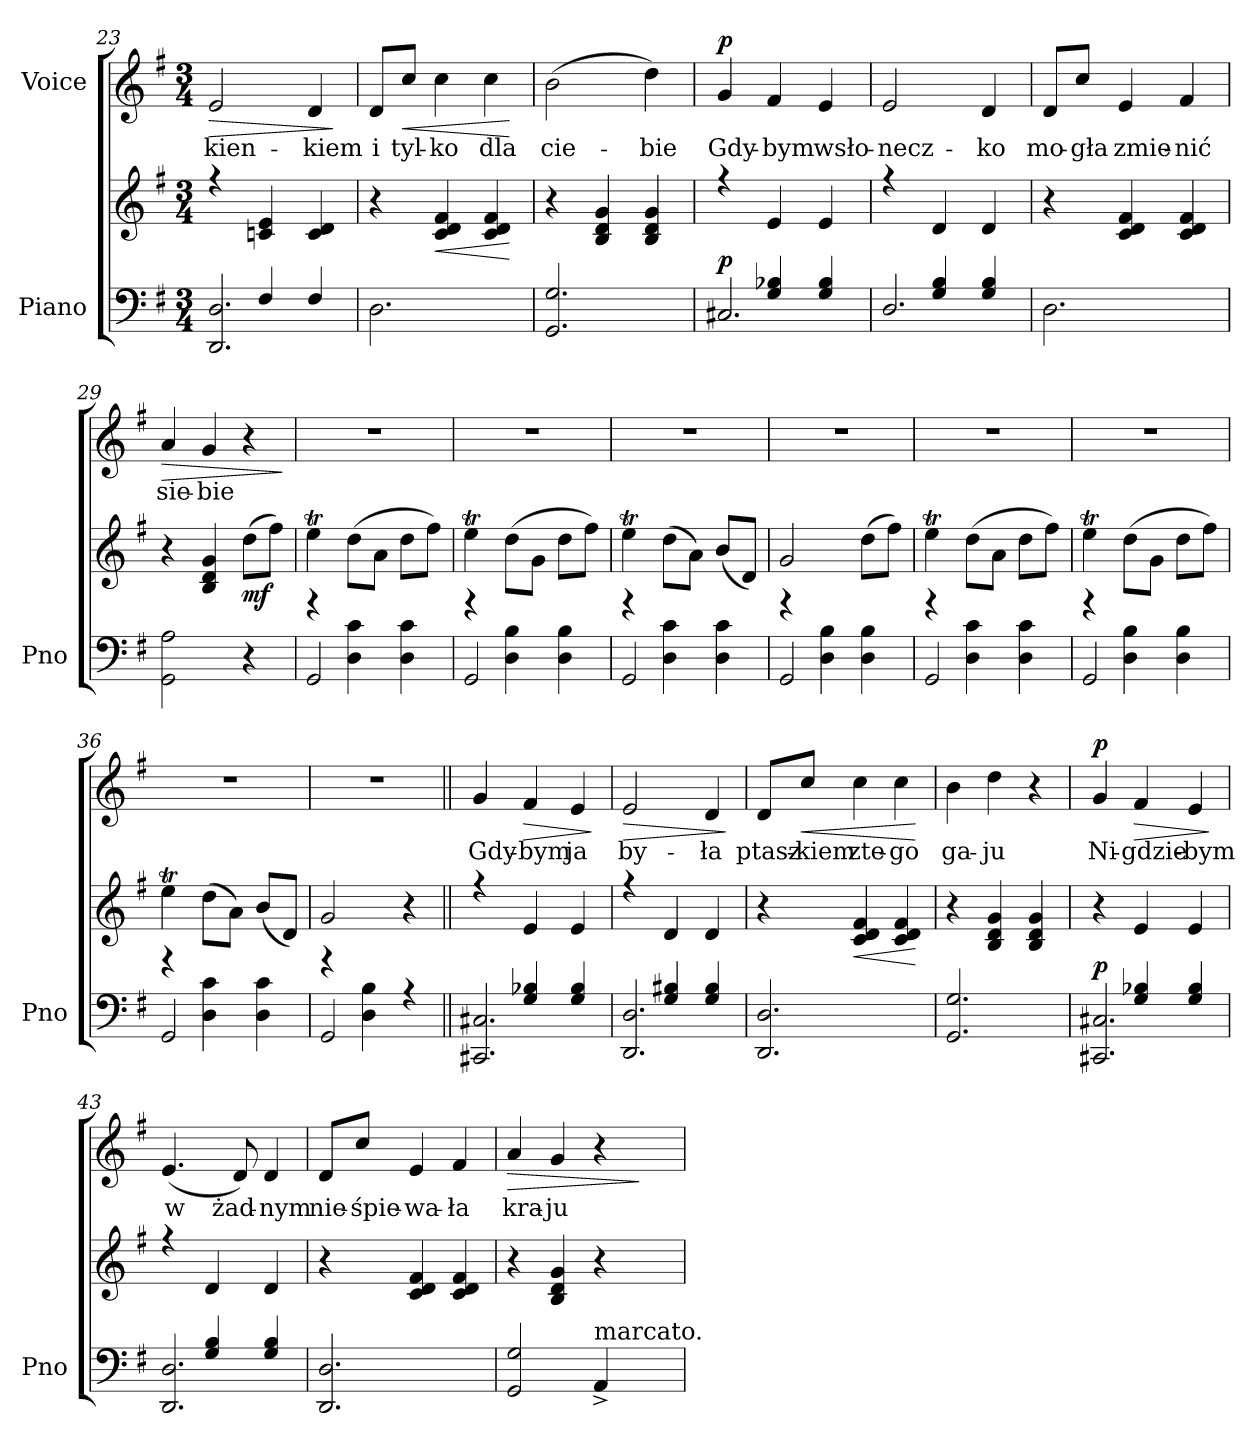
**kern	**kern	**dynam	**kern	**text	**dynam
*part2	*part2	*part2	*part1	*part1	*part1
*staff3	*staff2	*staff2/3	*staff1	*staff1	*staff1
*I"Piano	*	*	*I"Voice	*	*
*I'Pno	*	*	*	*	*
*clefF4	*clefG2	*	*clefG2	*	*
*k[f#]	*k[f#]	*	*k[f#]	*	*
*M3/4	*M3/4	*	*M3/4	*	*
=23	=23	=23	=23	=23	=23
*^	*^	*	*	*	*
!	!	!	!	!	!	!LO:LY:b	!LO:HP:b
2.DD/ 2.D/	4ryy	2.ryy	4rff	.	2e/	-kien-	>
.	4F#/	.	4cn/ 4e/	.	.	.	.
!	!	!	!	!	!	!LO:LY:b	!
.	4F#/	.	4c/ 4d/	.	4d/	-kiem	.
*v	*v	*	*	*	*	*	*
*	*v	*v	*	*	*	*
.	.	.	.	.	]
=24	=24	=24	=24	=24	=24
*	*	*	*MM122	*	*
!	!	!	!	!LO:LY:b	!
2.D\	4r	.	8d/L	i	.
!	!	!	!	!LO:LY:b	!LO:HP:b
.	.	.	8cc/J	tyl-	<
!	!	!LO:HP:b	!	!LO:LY:b	!
.	4c/ 4d/ 4f#/	<	4cc\	-ko	.
!	!	!	!	!LO:LY:b	!
.	4c/ 4d/ 4f#/	.	4cc\	dla	.
.	.	[	.	.	[
=25	=25	=25	=25	=25	=25
*	*	*	*MM112	*	*
!	!	!	!	!LO:LY:b	!
2.GG/ 2.G/	4r	.	(2b\	cie-	.
.	4B/ 4d/ 4g/	.	.	.	.
!	!	!	!	!LO:LY:b	!
.	4B/ 4d/ 4g/	.	4dd\)	-bie	.
=26	=26	=26	=26	=26	=26
*^	*^	*	*	*	*
!	!	!	!	!LO:DY:a=2	!	!LO:LY:b	!LO:DY:a
2.C#X/	4ryy	2.ryy	4rff	p	4g/	Gdy-	p
!	!	!	!	!	!	!LO:LY:b	!
.	4G/ 4B-X/	.	4e/	.	4f#/	-bym	.
!	!	!	!	!	!	!LO:LY:b	!
.	4G/ 4B-/	.	4e/	.	4e/	wsło-	.
=27	=27	=27	=27	=27	=27	=27	=27
!	!	!	!	!	!	!LO:LY:b	!
2.D/	4ryy	2.ryy	4rff	.	2e/	-necz-	.
.	4G/ 4B/	.	4d/	.	.	.	.
!	!	!	!	!	!	!LO:LY:b	!
.	4G/ 4B/	.	4d/	.	4d/	-ko	.
*v	*v	*	*	*	*	*	*
*	*v	*v	*	*	*	*
=28	=28	=28	=28	=28	=28
*	*	*	*MM122	*	*
*^	*^	*	*	*	*
!	!	!	!	!	!	!LO:LY:b	!
*v	*v	*	*	*	*	*	*
*	*v	*v	*	*	*	*
2.D\	4r	.	8d/L	mo-	.
!	!	!	!	!LO:LY:b	!
.	.	.	8cc/J	-gła	.
!	!	!	!	!LO:LY:b	!
.	4c/ 4d/ 4f#/	.	4e/	zmie-	.
!	!	!	!	!LO:LY:b	!
.	4c/ 4d/ 4f#/	.	4f#/	-nić	.
!!LO:LB:g=z
=29	=29	=29	=29	=29	=29
*	*	*	*MM112	*	*
!	!	!	!	!LO:LY:b	!LO:HP:b
2GG\ 2A\	4r	.	4a/	sie-	>
!	!	!	!	!LO:LY:b	!
.	4B/ 4d/ 4g/	.	4g/	-bie	.
!	!	!LO:DY:b	!	!	!
4r	(8dd\L	mf	4r	.	.
.	8ff#\J)	.	.	.	.
.	.	.	.	.	]
=30	=30	=30	=30	=30	=30
*^	*	*	*	*	*
2GG/	4rg	4eeT\	.	2.r	.	.
.	4D\ 4c\	(8dd\L	.	.	.	.
.	.	8a\J	.	.	.	.
4rGGyy	4D\ 4c\	8dd\L	.	.	.	.
.	.	8ff#\J)	.	.	.	.
=31	=31	=31	=31	=31	=31	=31
2GG/	4rg	4eeT\	.	2.r	.	.
.	4D\ 4B\	(8dd\L	.	.	.	.
.	.	8g\J	.	.	.	.
4rGGyy	4D\ 4B\	8dd\L	.	.	.	.
.	.	8ff#\J)	.	.	.	.
=32	=32	=32	=32	=32	=32	=32
2GG/	4rg	4eeT\	.	2.r	.	.
.	4D\ 4c\	(8dd\L	.	.	.	.
.	.	8a\J)	.	.	.	.
4rGGyy	4D\ 4c\	(8b/L	.	.	.	.
.	.	8d/J)	.	.	.	.
=33	=33	=33	=33	=33	=33	=33
2GG/	4rg	2g/	.	2.r	.	.
.	4D\ 4B\	.	.	.	.	.
4rGGyy	4D\ 4B\	(8dd\L	.	.	.	.
.	.	8ff#\J)	.	.	.	.
=34	=34	=34	=34	=34	=34	=34
2GG/	4rg	4eeT\	.	2.r	.	.
.	4D\ 4c\	(8dd\L	.	.	.	.
.	.	8a\J	.	.	.	.
4rGGyy	4D\ 4c\	8dd\L	.	.	.	.
.	.	8ff#\J)	.	.	.	.
=35	=35	=35	=35	=35	=35	=35
2GG/	4rg	4eeT\	.	2.r	.	.
.	4D\ 4B\	(8dd\L	.	.	.	.
.	.	8g\J	.	.	.	.
4rGGyy	4D\ 4B\	8dd\L	.	.	.	.
.	.	8ff#\J)	.	.	.	.
=36	=36	=36	=36	=36	=36	=36
2GG/	4rg	4eeT\	.	2.r	.	.
.	4D\ 4c\	(8dd\L	.	.	.	.
.	.	8a\J)	.	.	.	.
4rGGyy	4D\ 4c\	(8b/L	.	.	.	.
.	.	8d/J)	.	.	.	.
=37	=37	=37	=37	=37	=37	=37
2GG/	4rg	2g/	.	2.r	.	.
.	4D\ 4B\	.	.	.	.	.
4rGGyy	4rA	4r	.	.	.	.
!!LO:LB:g=z
=38||	=38||	=38||	=38||	=38||	=38||	=38||
*	*	*^	*	*	*	*
!	!	!	!	!	!	!LO:LY:b	!
2.CC#X/ 2.C#X/	4ryy	2.ryy	4rff	.	4g/	Gdy-	.
!	!	!	!	!	!	!LO:LY:b	!LO:HP:b
.	4G/ 4B-X/	.	4e/	.	4f#/	-bym	>
!	!	!	!	!	!	!LO:LY:b	!
.	4G/ 4B-/	.	4e/	.	4e/	ja	.
*v	*v	*	*	*	*	*	*
*	*v	*v	*	*	*	*
.	.	.	.	.	]
=39	=39	=39	=39	=39	=39
*^	*^	*	*	*	*
!	!	!	!	!	!	!LO:LY:b	!LO:HP:b
2.DD/ 2.D/	4ryy	2.ryy	4rff	.	2e/	by-	>
.	4G/ 4B#X/	.	4d/	.	.	.	.
!	!	!	!	!	!	!LO:LY:b	!
.	4G/ 4B#/	.	4d/	.	4d/	-ła	.
*v	*v	*	*	*	*	*	*
*	*v	*v	*	*	*	*
.	.	.	.	.	]
=40	=40	=40	=40	=40	=40
*	*	*	*MM122	*	*
!	!	!	!	!LO:LY:b	!
2.DD/ 2.D/	4r	.	8d/L	ptasz-	.
!	!	!	!	!LO:LY:b	!LO:HP:b
.	.	.	8cc/J	-kiem	<
!	!	!LO:HP:b	!	!LO:LY:b	!
.	4c/ 4d/ 4f#/	<	4cc\	zte-	.
!	!	!	!	!LO:LY:b	!
.	4c/ 4d/ 4f#/	.	4cc\	-go	.
.	.	[	.	.	[
=41	=41	=41	=41	=41	=41
*	*	*	*MM112	*	*
!	!	!	!	!LO:LY:b	!
2.GG/ 2.G/	4r	.	4b\	ga-	.
!	!	!	!	!LO:LY:b	!
.	4B/ 4d/ 4g/	.	4dd\	-ju	.
.	4B/ 4d/ 4g/	.	4r	.	.
=42	=42	=42	=42	=42	=42
*^	*	*	*	*	*
!	!	!	!LO:DY:a=2	!	!LO:LY:b	!LO:DY:a
2.CC#X/ 2.C#X/	4ryy	4r	p	4g/	Ni-	p
!	!	!	!	!	!LO:LY:b	!LO:HP:b
.	4G/ 4B-X/	4e/	.	4f#/	-gdzie-	>
!	!	!	!	!	!LO:LY:b	!
.	4G/ 4B-/	4e/	.	4e/	-bym	.
*v	*v	*	*	*	*	*
.	.	.	.	.	]
!!LO:PB:g=z
=43	=43	=43	=43	=43	=43
*^	*^	*	*	*	*
!	!	!	!	!	!	!LO:LY:b	!
2.DD/ 2.D/	4ryy	2.ryy	4rff	.	(4.e/	w	.
.	4G/ 4B/	.	4d/	.	.	.	.
!	!	!	!	!	!	!LO:LY:b	!
.	.	.	.	.	8d/)	żad-	.
!	!	!	!	!	!	!LO:LY:b	!
.	4G/ 4B/	.	4d/	.	4d/	-nym	.
*v	*v	*	*	*	*	*	*
*	*v	*v	*	*	*	*
=44	=44	=44	=44	=44	=44
*	*	*	*MM122	*	*
*^	*^	*	*	*	*
!	!	!	!	!	!	!LO:LY:b	!
*v	*v	*	*	*	*	*	*
*	*v	*v	*	*	*	*
2.DD/ 2.D/	4r	.	8d/L	nie-	.
!	!	!	!	!LO:LY:b	!
.	.	.	8cc/J	-śpie-	.
!	!	!	!	!LO:LY:b	!
.	4c/ 4d/ 4f#/	.	4e/	-wa-	.
!	!	!	!	!LO:LY:b	!
.	4c/ 4d/ 4f#/	.	4f#/	-ła	.
=45	=45	=45	=45	=45	=45
*	*	*	*MM112	*	*
!	!	!	!	!LO:LY:b	!LO:HP:b
2GG/ 2G/	4r	.	4a/	kra-	>
!	!	!	!	!LO:LY:b	!
.	4B/ 4d/ 4g/	.	4g/	-ju	.
!LO:TX:a:t=marcato.	!	!	!	!	!
4AA^/	4r	.	4r	.	.
.	.	.	.	.	]
=	=	=	=	=	=
*-	*-	*-	*-	*-	*-
